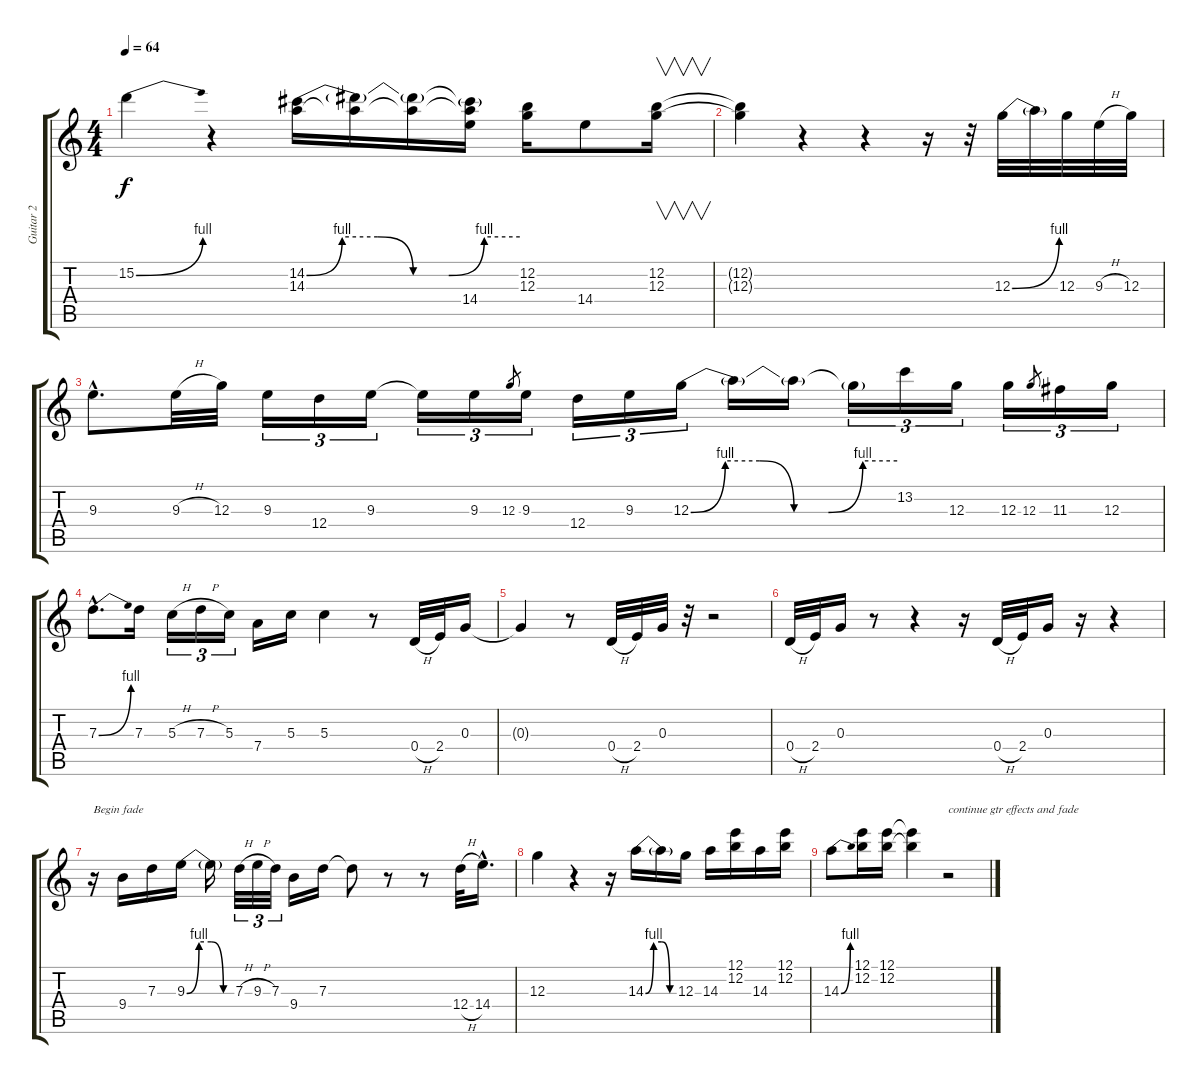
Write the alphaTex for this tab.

\track ("Guitar 2" "Guitar 2") {instrument electricguitarclean}
\staff {score tabs}
\tuning (E4 B3 G3 D3 A2 E2) {hide}
\ts (4 4)
\tempo 64
\clef g2
\ks c
15.2{be (bend 0 0 60 4)}.4{dy f} r.4 (14.2{be (custom 0 0 10 4 20 4 30 0 40 0 50 4 60 4)} 14.3).16 (14.2{t} 14.3{t}).16 (14.2{t} 14.3{t}).16 (14.2{t} 14.3{t} 14.4{t}).16 (12.2 12.3).16 14.4.8 (12.2 12.3).16{v} |
(12.2{t} 12.3{t}).4 r.4 r.4 r.16 r.32 12.3{be (bend 0 0 60 4)}.32 12.3{t}.32 12.3.32 9.3{h}.32 12.3.32 |
9.3{hac}.8{d} 9.3{h}.32 12.3.32 9.3.16{tu (3 2)} 12.4.16{tu (3 2)} 9.3.16{tu (3 2)} 9.3{t}.16{tu (3 2)} 9.3.16{tu (3 2)} 12.3.8{gr} 9.3.16{tu (3 2)} 12.4.16{tu (3 2)} 9.3.16{tu (3 2)} 12.3{be (custom 0 0 10 4 20 4 30 0 40 0 50 4 60 4)}.16{tu (3 2)} 12.3{t}.16 12.3{t}.16 12.3{t}.16{tu (3 2)} 13.2.16{tu (3 2)} 12.3.16{tu (3 2)} 12.3.16{tu (3 2)} 12.3.8{gr} 11.3.16{tu (3 2)} 12.3.16{tu (3 2)} |
7.3{be (bend 0 0 60 4) hac}.8{d} 7.3.16 5.3{h}.16{tu (3 2)} 7.3{h}.16{tu (3 2)} 5.3.16{tu (3 2)} 7.4.16 5.3.16 5.3.4 r.8 0.4{h}.32 2.4.32 0.3.16 |
0.3{t}.4 r.8 0.4{h}.32 2.4.32 0.3.32 r.32 r.2 |
0.4{h}.32 2.4.32 0.3.16 r.8 r.4 r.16 0.4{h}.32 2.4.32 0.3.16 r.16 r.4 |
r.16{txt "Begin fade" volume 5} 9.4.16 7.3.16 9.3{be (custom 0 0 15 4 30 4 45 0 60 0)}.16 9.3{t}.16 7.3{h}.32{tu (3 2)} 9.3{h}.32{tu (3 2)} 7.3.32{tu (3 2)} 9.4.16 7.3.16 7.3{t}.8 r.8 r.8 12.4{h}.32 14.4{hac}.16{d} |
12.3.4 r.4 r.16 14.3{be (custom 0 0 15 4 30 4 45 0 60 0)}.16 14.3{t}.16 12.3.16 14.3.16 (12.1 12.2).16 14.3.16 (12.1 12.2).16 |
14.3{be (bend 0 0 60 4)}.8{volume 0} (12.1 12.2).16 (12.1 12.2).16 (12.1{t} 12.2{t}).4 r.2{txt "continue gtr effects and fade"}
